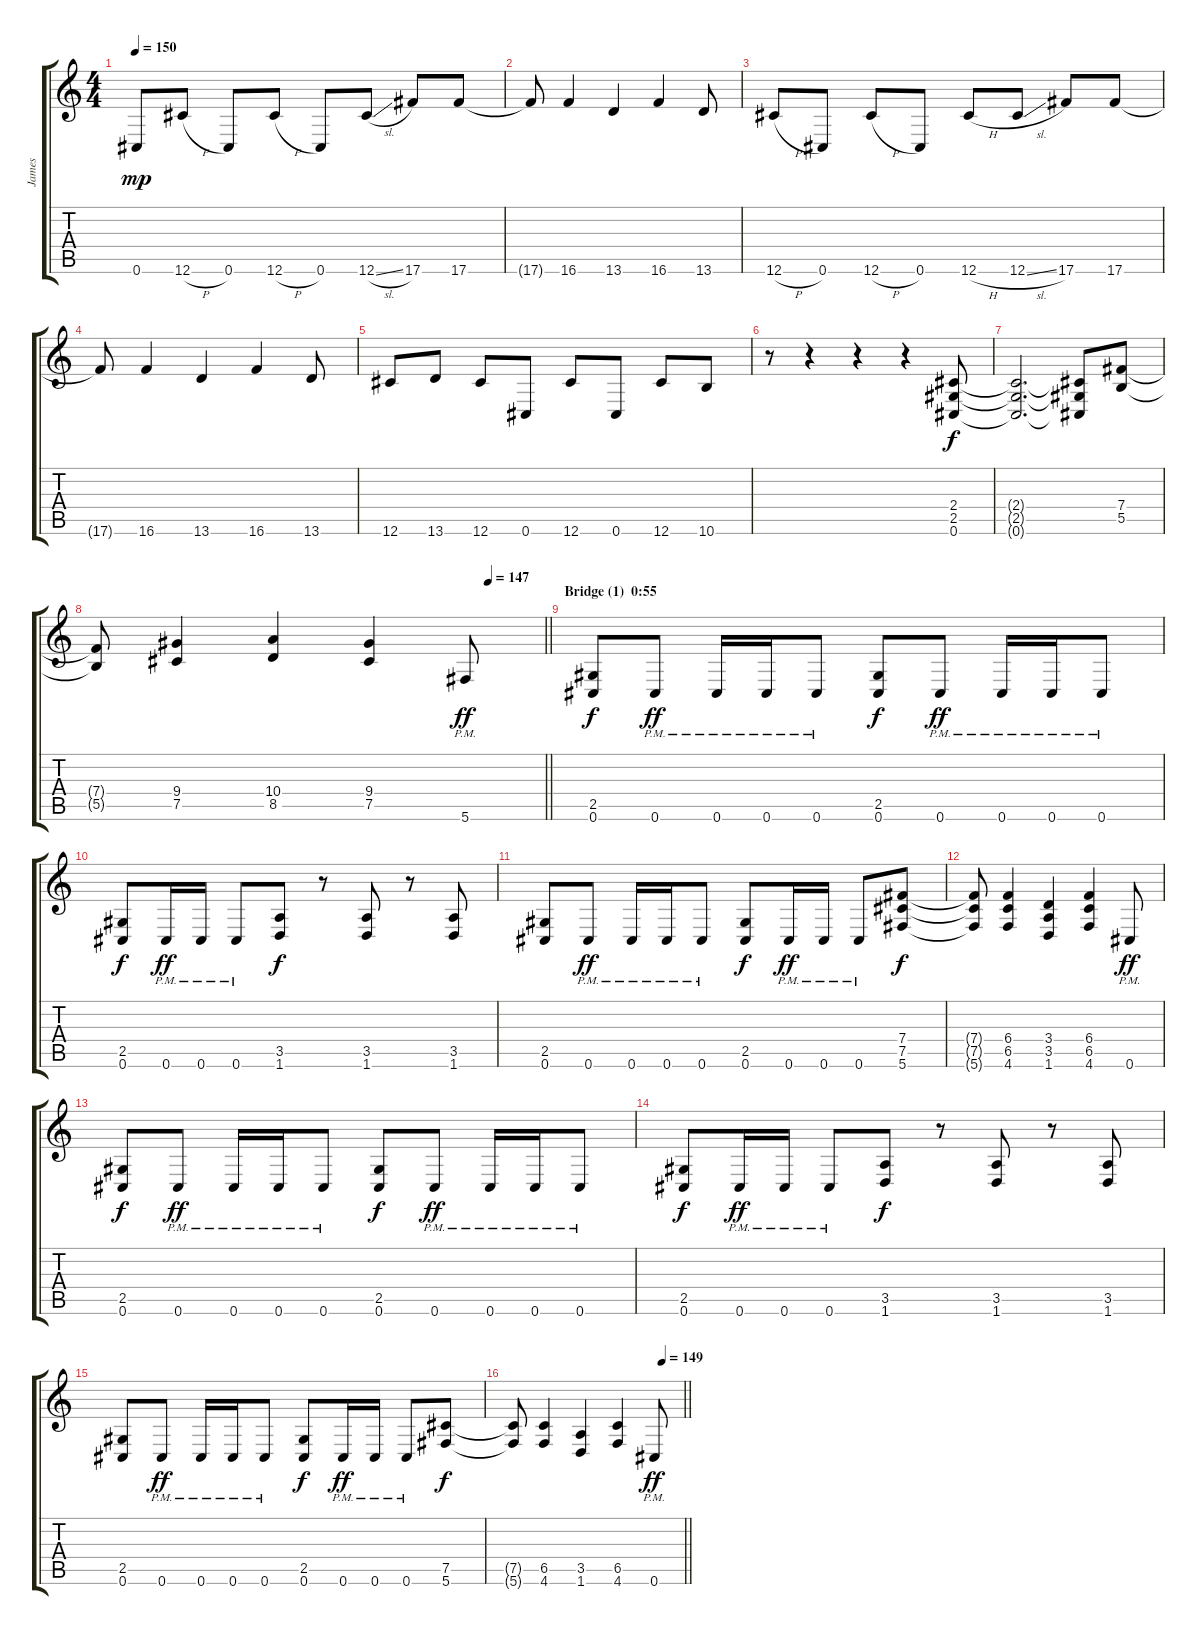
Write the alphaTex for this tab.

\track ("James" "James") {instrument distortionguitar}
\staff {score tabs}
\tuning (Db4 Ab3 E3 B2 Gb2 Db2) {hide}
\ts (4 4)
\tempo 150
\clef g2
\ks c
0.6.8{dy mp} 12.6{h}.8 0.6.8 12.6{h}.8 0.6.8 12.6{sl}.8 17.6.8 17.6.8 |
17.6{t}.8 16.6.4 13.6.4 16.6.4 13.6.8 |
12.6{h}.8 0.6.8 12.6{h}.8 0.6.8 12.6{h}.8 12.6{sl}.8 17.6.8 17.6.8 |
17.6{t}.8 16.6.4 13.6.4 16.6.4 13.6.8 |
12.6.8 13.6.8 12.6.8 0.6.8 12.6.8 0.6.8 12.6.8 10.6.8 |
r.8 r.4 r.4{volume 1 instrument distortionguitar} r.4 (2.4 2.5 0.6).8{dy f volume 12} |
(2.4{t} 2.5{t} 0.6{t}).2{d} (2.4{t} 2.5{t} 0.6{t}).8 (7.4 5.5).8{volume 10 balance 15 instrument distortionguitar} |
\tempo (147 0.875)
\barLineRight lightlight
(7.4{t} 5.5{t}).8 (9.4 7.5).4{volume 11 balance 14} (10.4 8.5).4 (9.4 7.5).4 5.6{pm}.8{dy ff} |
\section ("" "Bridge (1)  0:55")
(2.5 0.6).8{dy f volume 11 balance 14} 0.6{pm}.8{dy ff} 0.6{pm}.16 0.6{pm}.16 0.6{pm}.8 (2.5 0.6).8{dy f} 0.6{pm}.8{dy ff} 0.6{pm}.16 0.6{pm}.16 0.6{pm}.8 |
(2.5 0.6).8{dy f} 0.6{pm}.16{dy ff} 0.6{pm}.16 0.6{pm}.8 (3.5 1.6).8{dy f} r.8 (3.5 1.6).8 r.8 (3.5 1.6).8 |
(2.5 0.6).8 0.6{pm}.8{dy ff} 0.6{pm}.16 0.6{pm}.16 0.6{pm}.8 (2.5 0.6).8{dy f} 0.6{pm}.16{dy ff} 0.6{pm}.16 0.6{pm}.8 (7.4 7.5 5.6).8{dy f} |
(7.4{t} 7.5{t} 5.6{t}).8 (6.4 6.5 4.6).4 (3.4 3.5 1.6).4 (6.4 6.5 4.6).4 0.6{pm}.8{dy ff} |
(2.5 0.6).8{dy f} 0.6{pm}.8{dy ff} 0.6{pm}.16 0.6{pm}.16 0.6{pm}.8 (2.5 0.6).8{dy f} 0.6{pm}.8{dy ff} 0.6{pm}.16 0.6{pm}.16 0.6{pm}.8 |
(2.5 0.6).8{dy f} 0.6{pm}.16{dy ff} 0.6{pm}.16 0.6{pm}.8 (3.5 1.6).8{dy f} r.8 (3.5 1.6).8 r.8 (3.5 1.6).8 |
(2.5 0.6).8 0.6{pm}.8{dy ff} 0.6{pm}.16 0.6{pm}.16 0.6{pm}.8 (2.5 0.6).8{dy f} 0.6{pm}.16{dy ff} 0.6{pm}.16 0.6{pm}.8 (7.5 5.6).8{dy f} |
\tempo (149 0.875)
\barLineRight lightlight
(7.5{t} 5.6{t}).8 (6.5 4.6).4 (3.5 1.6).4 (6.5 4.6).4 0.6{pm}.8{dy ff}
